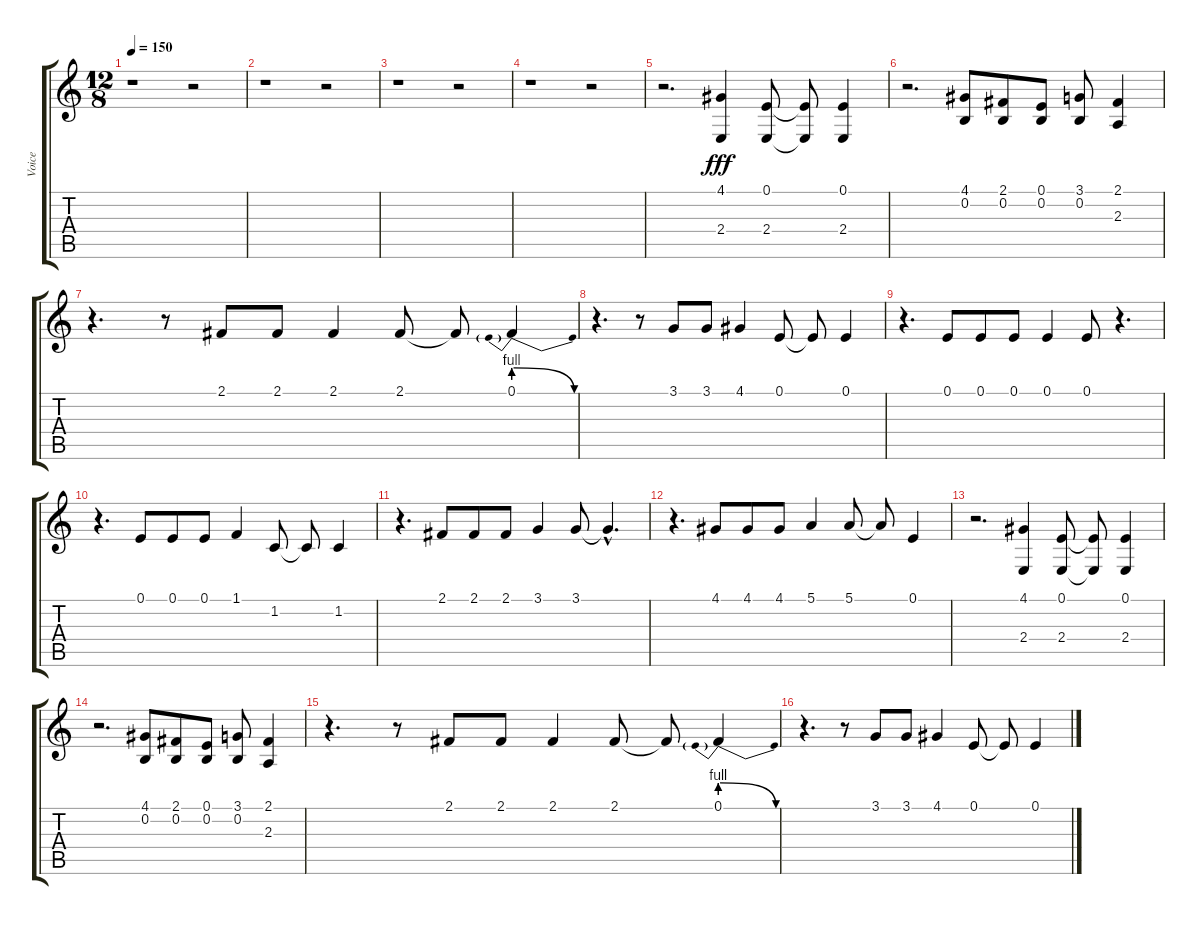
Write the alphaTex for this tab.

\track ("Voice" "Voice") {instrument lead2sawtooth}
\staff {score tabs}
\tuning (E4 B3 G3 D3 A2 E2) {hide}
\ts (12 8)
\tempo 150
\clef g2
\ks c
r.1{dy fff} r.2 |
r.1 r.2 |
r.1 r.2 |
r.1 r.2 |
r.2{d} (4.1 2.4).4 (0.1 2.4).8 (0.1{t} 2.4{t}).8 (0.1 2.4).4 |
r.2{d} (4.1 0.2).8 (2.1 0.2).8 (0.1 0.2).8 (3.1 0.2).8 (2.1 2.3).4 |
r.4{d} r.8 2.1.8 2.1.8 2.1.4 2.1.8 2.1{t}.8 0.1{be (prebendrelease 0 4 60 0)}.4 |
r.4{d} r.8 3.1.8 3.1.8 4.1.4 0.1.8 0.1{t}.8 0.1.4 |
r.4{d} 0.1.8 0.1.8 0.1.8 0.1.4 0.1.8 r.4{d} |
r.4{d} 0.1.8 0.1.8 0.1.8 1.1.4 1.2.8 1.2{t}.8 1.2.4 |
r.4{d} 2.1.8 2.1.8 2.1.8 3.1.4 3.1.8 3.1{hac t}.4{d} |
r.4{d} 4.1.8 4.1.8 4.1.8 5.1.4 5.1.8 5.1{t}.8 0.1.4 |
r.2{d} (4.1 2.4).4 (0.1 2.4).8 (0.1{t} 2.4{t}).8 (0.1 2.4).4 |
r.2{d} (4.1 0.2).8 (2.1 0.2).8 (0.1 0.2).8 (3.1 0.2).8 (2.1 2.3).4 |
r.4{d} r.8 2.1.8 2.1.8 2.1.4 2.1.8 2.1{t}.8 0.1{be (prebendrelease 0 4 60 0)}.4 |
r.4{d} r.8 3.1.8 3.1.8 4.1.4 0.1.8 0.1{t}.8 0.1.4
